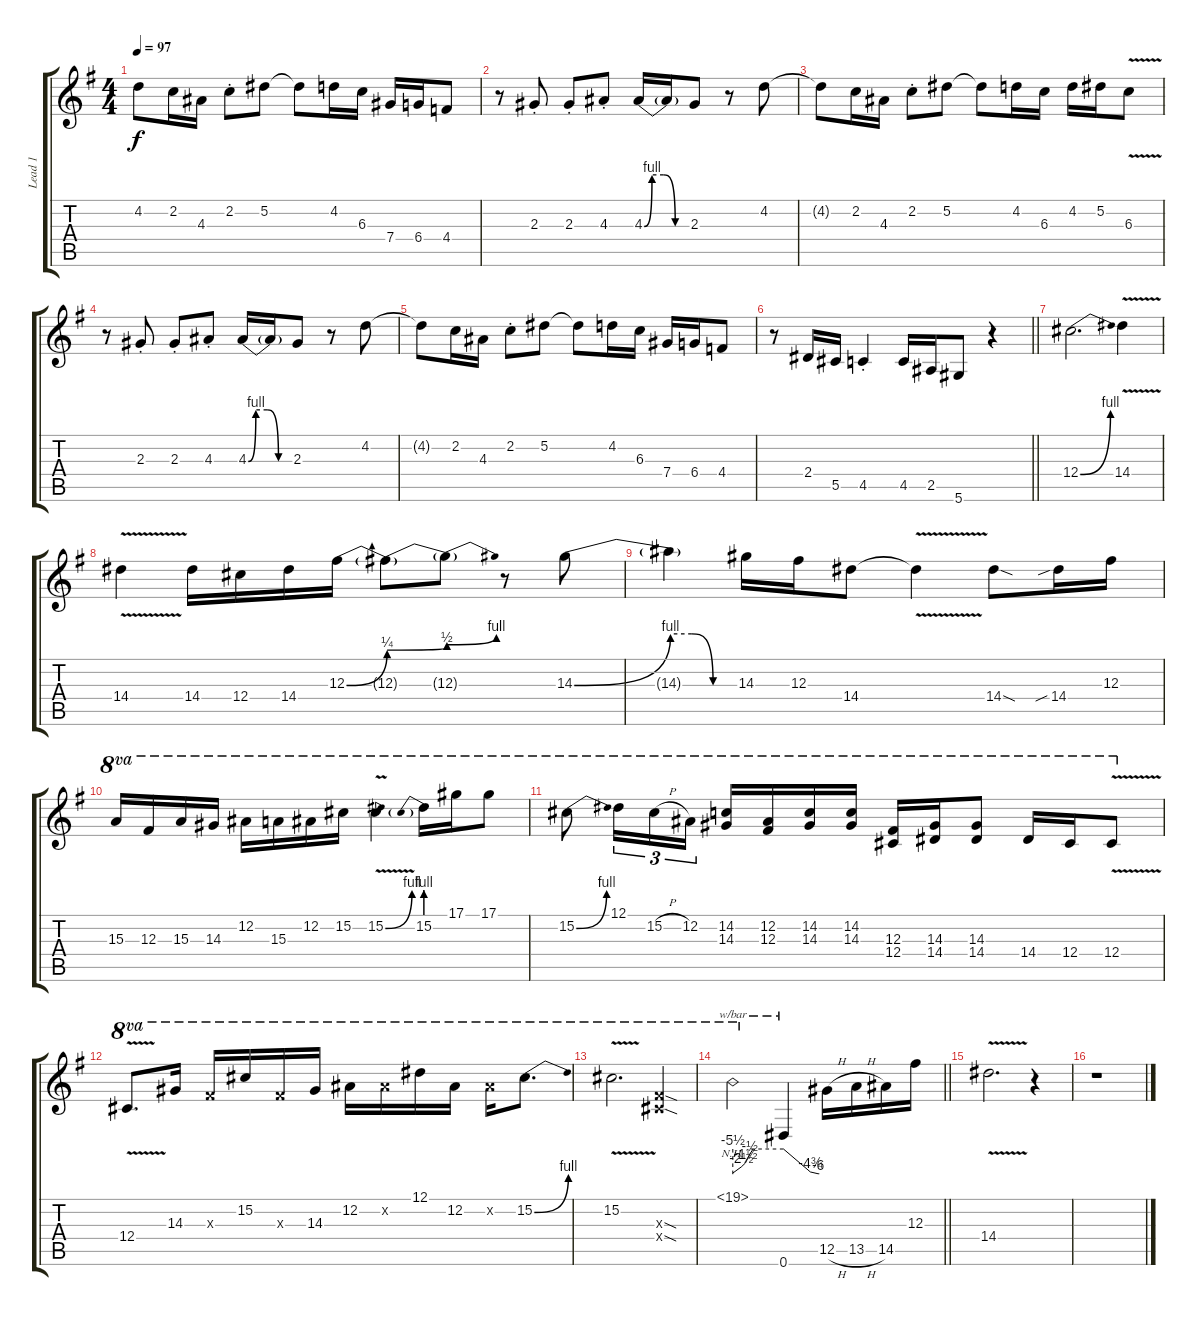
\track ("Lead 1" "Lead 1") {instrument distortionguitar}
\staff {score tabs}
\tuning (Eb4 Bb3 Gb3 Db3 Ab2 Eb2) {hide}
\ts (4 4)
\tempo 97
\clef g2
\ks g
4.2{t}.8{dy f} 2.2.16 4.3.16 2.2{st}.8 5.2.8 5.2{t}.8 4.2.16 6.3.16 7.4.16 6.4.16 4.4.8 |
r.8 2.3{st}.8 2.3{st}.8 4.3{st}.8 4.3{be (custom 0 0 10 4 25 4 40 0 60 0)}.16 4.3{t}.16 2.3.8 r.8 4.2.8 |
4.2{t}.8 2.2.16 4.3.16 2.2{st}.8 5.2.8 5.2{t}.8 4.2.16 6.3.16 4.2.16 5.2.16 6.3{v}.8 |
r.8 2.3{st}.8 2.3{st}.8 4.3{st}.8 4.3{be (custom 0 0 10 4 25 4 40 0 60 0)}.16 4.3{t}.16 2.3.8 r.8 4.2.8 |
4.2{t}.8 2.2.16 4.3.16 2.2{st}.8 5.2.8 5.2{t}.8 4.2.16 6.3.16 7.4.16 6.4.16 4.4.8 |
\barLineRight lightlight
r.8 2.4.16 5.5.16 4.5{st}.4 4.5.16 2.5.16 5.6.8 r.4 |
12.4{be (bend 0 0 60 4)}.2{d} 14.4{v}.4 |
14.4{v}.4 14.4.16 12.4.16 14.4.16 12.3{be (bend 0 0 60 1)}.16 12.3{be (bend 0 1 60 2) t}.8 12.3{be (bend 0 2 60 4) t}.8 r.8 14.3{be (bend 0 0 60 4)}.8 |
14.3{be (custom 0 4 20 4 40 0 60 0) t}.4 14.3.16 12.3.16 14.4.8 14.4{v t}.4 14.4{sod}.8 14.4{sib}.16 12.3.16 |
15.3.16{ot 8va} 12.3.16{ot 8va} 15.3.16{ot 8va} 14.3.16{ot 8va} 12.2.16{ot 8va} 15.3.16{ot 8va} 12.2.16{ot 8va} 15.2.16{ot 8va} 15.2{be (bend 0 0 60 4) v}.4{ot 8va} 15.2{be (prebend 0 4 60 4)}.16{ot 8va} 17.1.16{ot 8va} 17.1.8{ot 8va} |
15.2{be (bend 0 0 60 4)}.8{ot 8va} 12.1.16{tu (3 2) ot 8va} 15.2{h}.16{tu (3 2) ot 8va} 12.2.16{tu (3 2) ot 8va} (14.2 14.3).16{ot 8va} (12.2 12.3).16{ot 8va} (14.2 14.3).16{ot 8va} (14.2 14.3).16{ot 8va} (12.3 12.4).16{ot 8va} (14.3 14.4).16{ot 8va} (14.3 14.4).8{ot 8va} 14.4.16{ot 8va} 12.4.16{ot 8va} 12.4{v}.8{ot 8va} |
12.4{v}.8{d ot 8va} 14.3.16{ot 8va} 12.3{x}.16{ot 8va} 15.2.16{ot 8va} 12.3{x}.16{ot 8va} 14.3.16{ot 8va} 12.2.16{ot 8va} 12.2{x}.16{ot 8va} 12.1.16{ot 8va} 12.2.16{ot 8va} 12.2{x}.16{ot 8va} 15.2{be (bend 0 0 60 4)}.8{d ot 8va} |
15.2{v}.2{d ot 8va} (12.3{sod x} 12.4{sod x}).4{ot 8va} |
\barLineRight lightlight
19.1{nh}.2{tbe (custom default 0 -22 10 -10 15 -6 20 -2 24 0 60 0) ot 8va} 0.6.4{tbe (custom default 0 0 45 -19 58 -24 60 -24)} 12.5{h}.16 13.5{h}.16 14.5.16 12.3.16 |
14.4{v}.2{d} r.4 |
r.1
